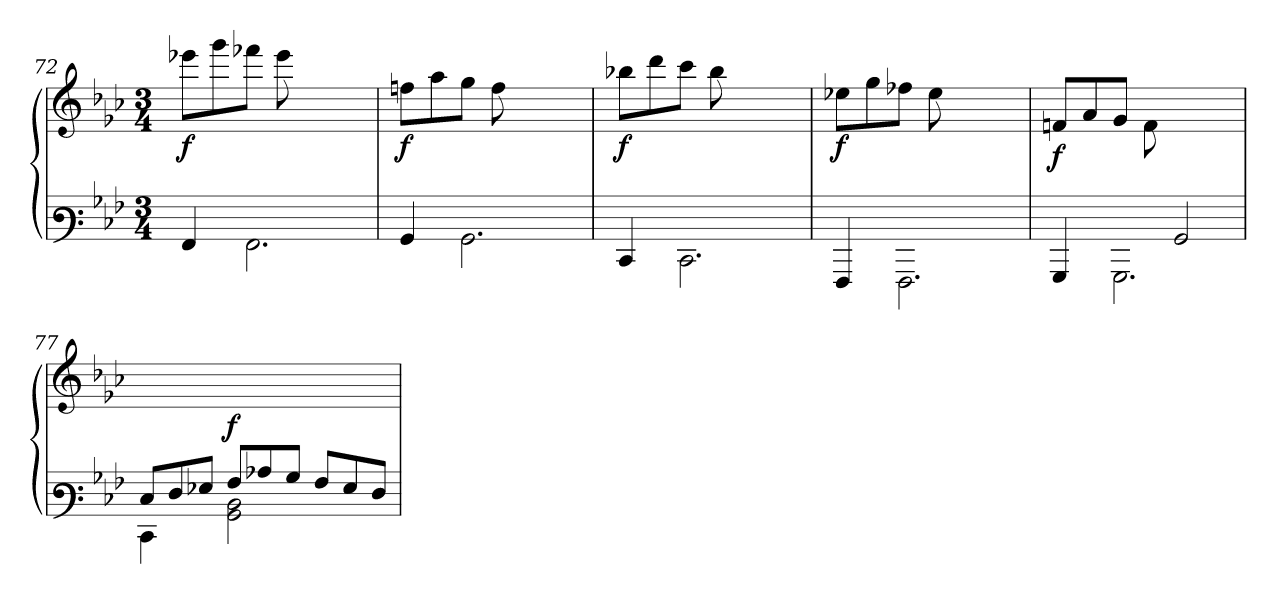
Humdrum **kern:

**kern	**kern	**dynam
*part1	*part1	*part1
*staff2	*staff1	*staff1/2
!!LO:LB:g=z
*clefF3	*clefG3	*
*k[b-e-a-]	*k[b-e-a-]	*
*M3/4	*M3/4	*
=72	=72	=72
!	!	!LO:DY:b
4AA-/	8ccc-X\L	f
.	8eee-\	.
2.AA-\	8ddd-X\J	.
.	8ccc-\L	.
.	2ryy	.
=73	=73	=73
!	!	!LO:DY:b
4BB-/	8ddn\L	f
.	8ff\	.
2.BB-\	8ee-\J	.
.	8dd\L	.
.	2ryy	.
=74	=74	=74
!	!	!LO:DY:b
4EE-/	8gg-X\L	f
.	8bb-\	.
2.EE-\	8aa-\J	.
.	8gg-\L	.
.	2ryy	.
=75	=75	=75
!	!	!LO:DY:b
4AAA-/	8cc-X\L	f
.	8ee-\	.
2.AAA-\	8dd-X\J	.
.	8cc-\L	.
.	2ryy	.
!!LO:LB:g=z
=76	=76	=76
*^	*	*
!	!	!	!LO:DY:b
2ryy	4BBB-/	8dn/L	f
.	.	8f/	.
.	2.BBB-\	8e-/J	.
.	.	8d\L	.
2BB-/	.	2ryy	.
=77	=77	=77	=77
8E-/L	4EE-\	1ryy	.
8F/	.	.	.
8G-X/J	8ryy	.	.
!	!	!	!LO:DY:a=2
8A-/L	2BB-\ 2D\	.	f
8c-X/	.	.	.
8B-/J	.	.	.
8A-/L	.	.	.
8G-/	4ryy	.	.
8F/J	.	8ryy	.
*v	*v	*	*
=	=	=
*-	*-	*-
